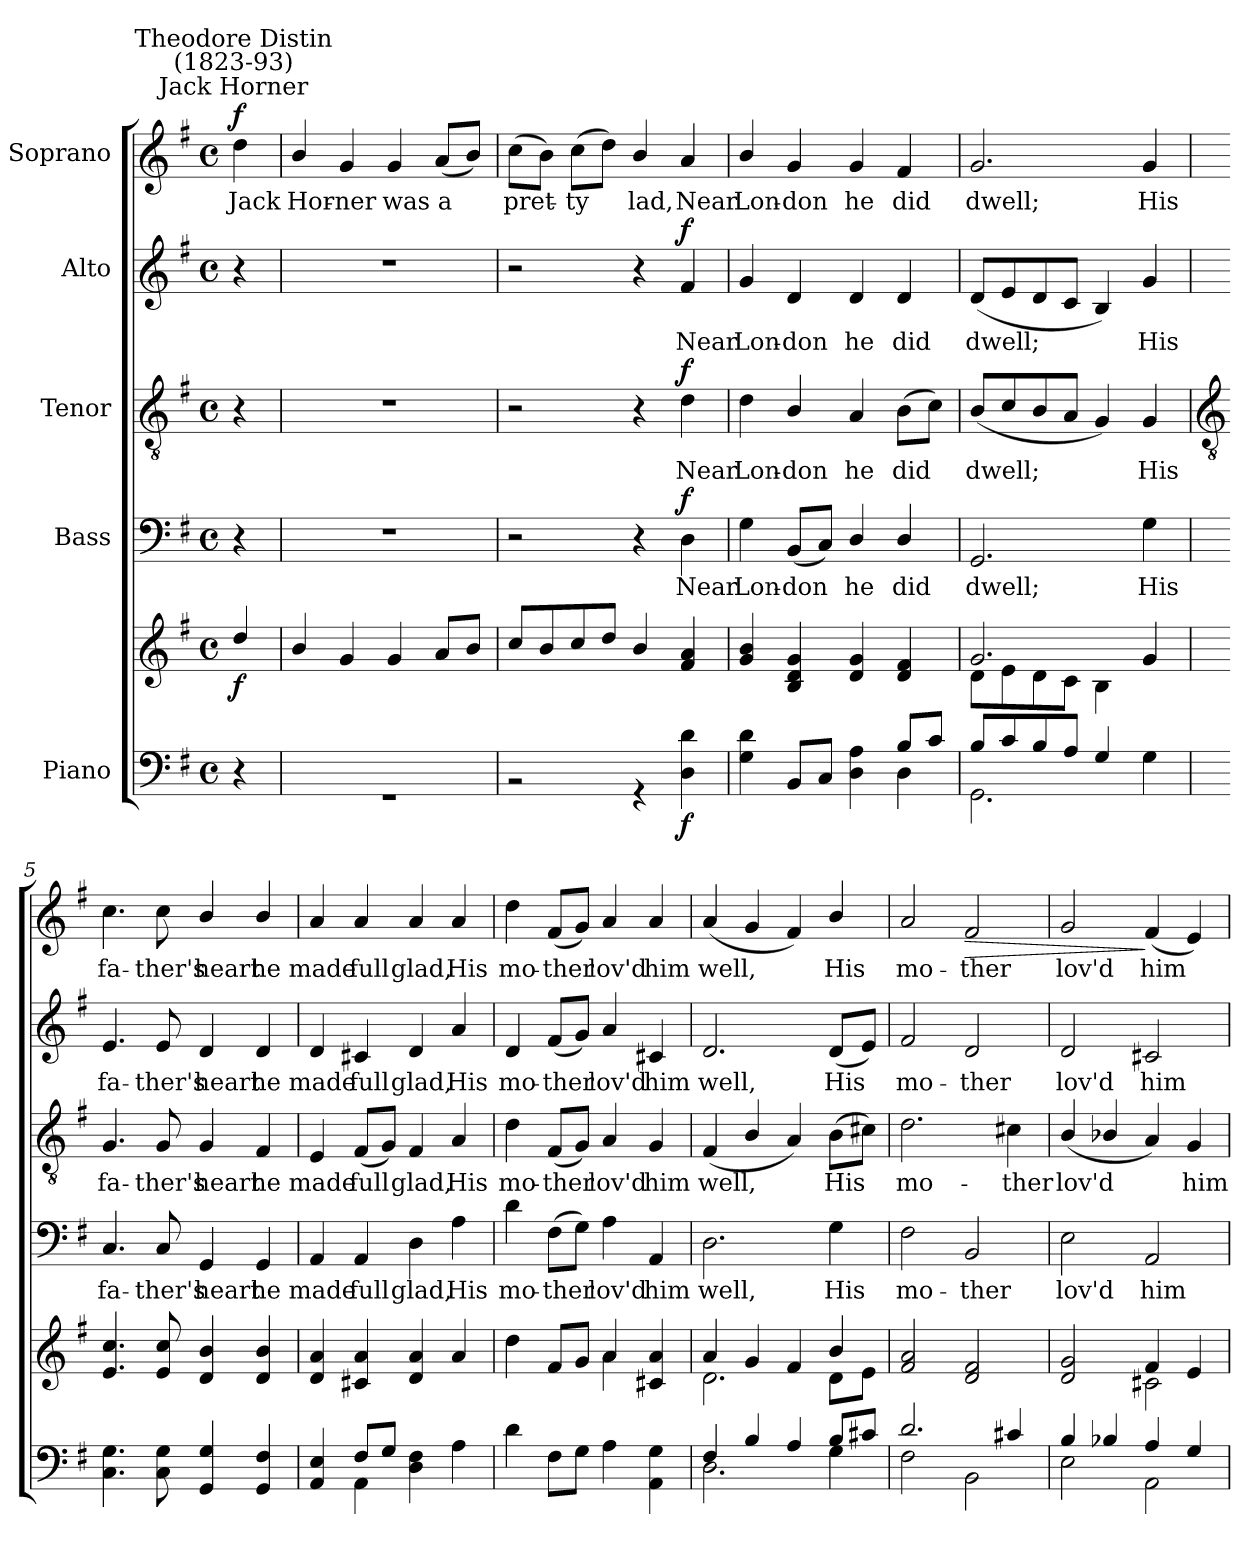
**kern	**kern	**dynam	**kern	**text	**dynam	**kern	**text	**dynam	**kern	**text	**dynam	**kern	**text	**dynam
*part5	*part5	*part5	*part4	*part4	*part4	*part3	*part3	*part3	*part2	*part2	*part2	*part1	*part1	*part1
*staff6	*staff5	*staff5/6	*staff4	*staff4	*staff4	*staff3	*staff3	*staff3	*staff2	*staff2	*staff2	*staff1	*staff1	*staff1
*I"Piano	*	*	*I"Bass	*	*	*I"Tenor	*	*	*I"Alto	*	*	*I"Soprano	*	*
*clefF4	*clefG2	*	*clefF4	*	*	*clefGv2	*	*	*clefG2	*	*	*clefG2	*	*
*k[f#]	*k[f#]	*	*k[f#]	*	*	*k[f#]	*	*	*k[f#]	*	*	*k[f#]	*	*
*G:	*G:	*	*G:	*	*	*G:	*	*	*G:	*	*	*G:	*	*
*M4/4	*M4/4	*	*M4/4	*	*	*M4/4	*	*	*M4/4	*	*	*M4/4	*	*
*met(c)	*met(c)	*	*met(c)	*	*	*met(c)	*	*	*met(c)	*	*	*met(c)	*	*
=	=	=	=	=	=	=	=	=	=	=	=	=	=	=
*^	*^	*	*	*	*	*	*	*	*	*	*	*	*	*
!	!	!	!	!	!	!	!	!	!	!	!	!	!	!LO:TX:a:cj:t=Jack Horner	!	!
!	!	!	!	!	!	!	!	!	!	!	!	!	!	!LO:TX:a:cj:t=Theodore Distin\n(1823-93)	!	!
!	!	!	!	!LO:DY:b	!	!	!	!	!	!	!	!	!	!	!LO:LY:b	!LO:DY:b
4ryy	4r	4dd/	4ryy	f	4r	.	.	4r	.	.	4r	.	.	4dd	Jack	f
=1	=1	=1	=1	=1	=1	=1	=1	=1	=1	=1	=1	=1	=1	=1	=1	=1
!	!	!	!	!	!	!	!	!	!	!	!	!	!	!	!LO:LY:b	!
1ryy	1r	4b/	1ryy	.	1r	.	.	1r	.	.	1r	.	.	4b/	Hor-	.
!	!	!	!	!	!	!	!	!	!	!	!	!	!	!	!LO:LY:b	!
.	.	4g/	.	.	.	.	.	.	.	.	.	.	.	4g	-ner	.
!	!	!	!	!	!	!	!	!	!	!	!	!	!	!	!LO:LY:b	!
.	.	4g/	.	.	.	.	.	.	.	.	.	.	.	4g	was	.
!	!	!	!	!	!	!	!	!	!	!	!	!	!	!	!LO:LY:b	!
.	.	8a/L	.	.	.	.	.	.	.	.	.	.	.	(<8aL	a	.
.	.	8b/J	.	.	.	.	.	.	.	.	.	.	.	8bJ)	.	.
=2	=2	=2	=2	=2	=2	=2	=2	=2	=2	=2	=2	=2	=2	=2	=2	=2
!	!	!	!	!	!	!	!	!	!	!	!	!	!	!	!LO:LY:b	!
1ryy	2r	8cc/L	1ryy	.	2r	.	.	2r	.	.	2r	.	.	(>8ccL	pret-	.
.	.	8b/	.	.	.	.	.	.	.	.	.	.	.	8bJ)	.	.
!	!	!	!	!	!	!	!	!	!	!	!	!	!	!	!LO:LY:b	!
.	.	8cc/	.	.	.	.	.	.	.	.	.	.	.	(>8ccL	ty	.
.	.	8dd/J	.	.	.	.	.	.	.	.	.	.	.	8ddJ)	.	.
!	!	!	!	!	!	!	!	!	!	!	!	!	!	!	!LO:LY:b	!
.	4r	4b/	.	.	4r	.	.	4r	.	.	4r	.	.	4b/	lad,	.
!	!	!	!	!LO:DY:b=2	!	!LO:LY:b	!LO:DY:b	!	!LO:LY:b	!LO:DY:b	!	!LO:LY:b	!LO:DY:b	!	!LO:LY:b	!
.	4D 4d	4f#/ 4a/	.	f	4D	Near	f	4d	Near	f	4f#	Near	f	4a	Near	.
=3	=3	=3	=3	=3	=3	=3	=3	=3	=3	=3	=3	=3	=3	=3	=3	=3
!	!	!	!	!	!	!LO:LY:b	!	!	!LO:LY:b	!	!	!LO:LY:b	!	!	!LO:LY:b	!
2.ryy	4G 4d	4g/ 4b/	1ryy	.	4G	Lon-	.	4d	Lon-	.	4g	Lon-	.	4b/	Lon-	.
!	!	!	!	!	!	!LO:LY:b	!	!	!LO:LY:b	!	!	!LO:LY:b	!	!	!LO:LY:b	!
.	8BBL	4B/ 4d/ 4g/	.	.	(<8BBL	-don	.	4B/	-don	.	4d	-don	.	4g	-don	.
.	8CJ	.	.	.	8CJ)	.	.	.	.	.	.	.	.	.	.	.
!	!	!	!	!	!	!LO:LY:b	!	!	!LO:LY:b	!	!	!LO:LY:b	!	!	!LO:LY:b	!
.	4D\ 4A\	4d/ 4g/	.	.	4D/	he	.	4A	he	.	4d	he	.	4g	he	.
!	!	!	!	!	!	!LO:LY:b	!	!	!LO:LY:b	!	!	!LO:LY:b	!	!	!LO:LY:b	!
8B/L	4D\	4d/ 4f#/	.	.	4D/	did	.	(>8BL	did	.	4d	did	.	4f#	did	.
8c/J	.	.	.	.	.	.	.	8cJ)	.	.	.	.	.	.	.	.
=4	=4	=4	=4	=4	=4	=4	=4	=4	=4	=4	=4	=4	=4	=4	=4	=4
!	!	!	!	!	!	!LO:LY:b	!	!	!LO:LY:b	!	!	!LO:LY:b	!	!	!LO:LY:b	!
8B/L	2.GG\	2.g/	8d\L	.	2.GG	dwell;	.	(<8B/L	dwell;	.	(<8dL	dwell;	.	2.g	dwell;	.
8c/	.	.	8e\	.	.	.	.	8c/	.	.	8e	.	.	.	.	.
8B/	.	.	8d\	.	.	.	.	8B/	.	.	8d	.	.	.	.	.
8A/J	.	.	8c\J	.	.	.	.	8AJ	.	.	8cJ	.	.	.	.	.
4G/	.	.	4B\	.	.	.	.	4G)	.	.	4B)	.	.	.	.	.
!	!	!	!	!	!	!LO:LY:b	!	!	!LO:LY:b	!	!	!LO:LY:b	!	!	!LO:LY:b	!
4ryy	4G	4g/	4ryy	.	4G	His	.	4G	His	.	4g	His	.	4g	His	.
!!LO:LB:g=z
=5	=5	=5	=5	=5	=5	=5	=5	=5	=5	=5	=5	=5	=5	=5	=5	=5
*	*	*	*	*	*	*	*	*clefGv2	*	*	*	*	*	*	*	*
!	!	!	!	!	!	!LO:LY:b	!	!	!LO:LY:b	!	!	!LO:LY:b	!	!	!LO:LY:b	!
4.C 4.G	2ryy	4.e/ 4.cc/	2ryy	.	4.C	fa-	.	4.G	fa-	.	4.e	fa-	.	4.cc	fa-	.
!	!	!	!	!	!	!LO:LY:b	!	!	!LO:LY:b	!	!	!LO:LY:b	!	!	!LO:LY:b	!
8C 8G	.	8e/ 8cc/	.	.	8C	-ther's	.	8G	-ther's	.	8e	-ther's	.	8cc	-ther's	.
!	!	!	!	!	!	!LO:LY:b	!	!	!LO:LY:b	!	!	!LO:LY:b	!	!	!LO:LY:b	!
4GG 4G	2ryy	4d/ 4b/	2ryy	.	4GG	heart	.	4G	heart	.	4d	heart	.	4b/	heart	.
!	!	!	!	!	!	!LO:LY:b	!	!	!LO:LY:b	!	!	!LO:LY:b	!	!	!LO:LY:b	!
4GG 4F#	.	4d/ 4b/	.	.	4GG	he	.	4F#	he	.	4d	he	.	4b/	he	.
=6	=6	=6	=6	=6	=6	=6	=6	=6	=6	=6	=6	=6	=6	=6	=6	=6
!	!	!	!	!	!	!LO:LY:b	!	!	!LO:LY:b	!	!	!LO:LY:b	!	!	!LO:LY:b	!
4AA 4E	4ryy	4d/ 4a/	2ryy	.	4AA	made	.	4E	made	.	4d	made	.	4a	made	.
!	!	!	!	!	!	!LO:LY:b	!	!	!LO:LY:b	!	!	!LO:LY:b	!	!	!LO:LY:b	!
8F#/L	4AA\	4c#X/ 4a/	.	.	4AA	full	.	(<8F#L	full	.	4c#X	full	.	4a	full	.
8G/J	.	.	.	.	.	.	.	8GJ)	.	.	.	.	.	.	.	.
!	!	!	!	!	!	!LO:LY:b	!	!	!LO:LY:b	!	!	!LO:LY:b	!	!	!LO:LY:b	!
4D\ 4F#\	2ryy	4d/ 4a/	2ryy	.	4D	glad,	.	4F#	glad,	.	4d	glad,	.	4a	glad,	.
!	!	!	!	!	!	!LO:LY:b	!	!	!LO:LY:b	!	!	!LO:LY:b	!	!	!LO:LY:b	!
4A\	.	4a/	.	.	4A	His	.	4A	His	.	4a	His	.	4a	His	.
=7	=7	=7	=7	=7	=7	=7	=7	=7	=7	=7	=7	=7	=7	=7	=7	=7
!	!	!	!	!	!	!LO:LY:b	!	!	!LO:LY:b	!	!	!LO:LY:b	!	!	!LO:LY:b	!
4d\	2ryy	4dd\	2ryy	.	4d	mo-	.	4d	mo-	.	4d	mo-	.	4dd	mo-	.
!	!	!	!	!	!	!LO:LY:b	!	!	!LO:LY:b	!	!	!LO:LY:b	!	!	!LO:LY:b	!
8F#\L	.	8f#/L	.	.	(>8F#L	-ther	.	(<8F#L	-ther	.	(<8f#L	-ther	.	(<8f#L	-ther	.
8G\J	.	8g/J	.	.	8GJ)	.	.	8GJ)	.	.	8gJ)	.	.	8gJ)	.	.
!	!	!	!	!	!	!LO:LY:b	!	!	!LO:LY:b	!	!	!LO:LY:b	!	!	!LO:LY:b	!
4A\	2ryy	4a/	4a\	.	4A	lov'd	.	4A	lov'd	.	4a	lov'd	.	4a	lov'd	.
!	!	!	!	!	!	!LO:LY:b	!	!	!LO:LY:b	!	!	!LO:LY:b	!	!	!LO:LY:b	!
4AA 4G	.	4c#X/ 4a/	4ryy	.	4AA	him	.	4G	him	.	4c#X	him	.	4a	him	.
=8	=8	=8	=8	=8	=8	=8	=8	=8	=8	=8	=8	=8	=8	=8	=8	=8
!	!	!	!	!	!	!LO:LY:b	!	!	!LO:LY:b	!	!	!LO:LY:b	!	!	!LO:LY:b	!
4F#/	2.D\	4a/	2.d\	.	2.D	well,	.	(<4F#	well,	.	2.d	well,	.	(<4a	well,	.
4B/	.	4g/	.	.	.	.	.	4B/	.	.	.	.	.	4g	.	.
4A/	.	4f#/	.	.	.	.	.	4A)	.	.	.	.	.	4f#)	.	.
!	!	!	!	!	!	!LO:LY:b	!	!	!LO:LY:b	!	!	!LO:LY:b	!	!	!LO:LY:b	!
8B/L	4G\	4b/	8d\L	.	4G	His	.	(>8BL	His	.	(<8dL	His	.	4b/	His	.
8c#X/J	.	.	8e\J	.	.	.	.	8c#XJ)	.	.	8eJ)	.	.	.	.	.
=9	=9	=9	=9	=9	=9	=9	=9	=9	=9	=9	=9	=9	=9	=9	=9	=9
!	!	!	!	!	!	!LO:LY:b	!	!	!LO:LY:b	!	!	!LO:LY:b	!	!	!LO:LY:b	!
2.d/	2F#\	2f#/ 2a/	2ryy	.	2F#	mo-	.	2.d	mo-	.	2f#	mo-	.	2a	mo-	.
!	!	!	!	!	!	!LO:LY:b	!	!	!	!	!	!LO:LY:b	!	!	!LO:LY:b	!LO:HP:b
.	2BB\	2d/ 2f#/	2ryy	.	2BB	-ther	.	.	.	.	2d	-ther	.	2f#	-ther	>
!	!	!	!	!	!	!	!	!	!LO:LY:b	!	!	!	!	!	!	!
4c#X/	.	.	.	.	.	.	.	4c#X	-ther	.	.	.	.	.	.	.
=10	=10	=10	=10	=10	=10	=10	=10	=10	=10	=10	=10	=10	=10	=10	=10	=10
!	!	!	!	!	!	!LO:LY:b	!	!	!LO:LY:b	!	!	!LO:LY:b	!	!	!LO:LY:b	!
4B/	2E\	2d/ 2g/	2ryy	.	2E	lov'd	.	(<4B/	lov'd	.	2d	lov'd	.	2g	lov'd	.
4B-X/	.	.	.	.	.	.	.	4B-X/	.	.	.	.	.	.	.	.
!	!	!	!	!	!	!LO:LY:b	!	!	!	!	!	!LO:LY:b	!	!	!LO:LY:b	!
4A/	2AA\	4f#/	2c#X\	.	2AA	him	.	4A)	.	.	2c#X	him	.	(<4f#	him	]
!	!	!	!	!	!	!	!	!	!LO:LY:b	!	!	!	!	!	!	!
4G/	.	4e/	.	.	.	.	.	4G	him	.	.	.	.	4e)	.	.
*v	*v	*	*	*	*	*	*	*	*	*	*	*	*	*	*	*
*	*v	*v	*	*	*	*	*	*	*	*	*	*	*	*	*
=	=	=	=	=	=	=	=	=	=	=	=	=	=	=
*-	*-	*-	*-	*-	*-	*-	*-	*-	*-	*-	*-	*-	*-	*-
